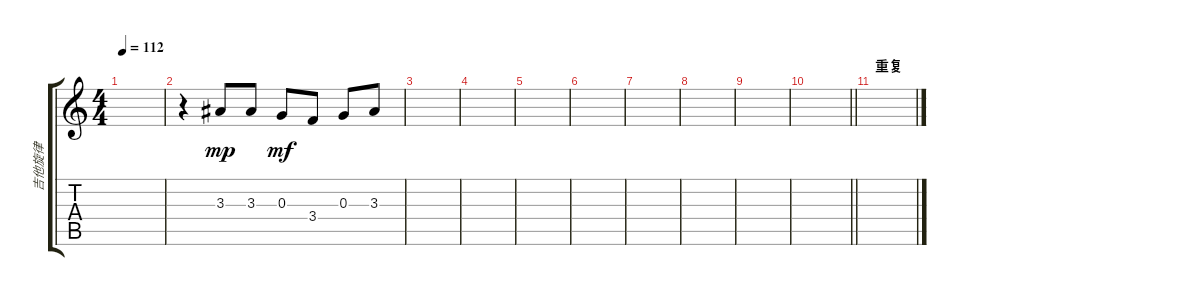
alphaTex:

\track ("吉他旋律" "吉他旋律") {instrument acousticguitarnylon}
\staff {score tabs}
\tuning (E4 B3 G3 D3 A2 E2) {hide}
\ts (4 4)
\tempo 112
\clef g2
\ks c
|
r.4 3.3.8{dy mp} 3.3.8 0.3.8{dy mf} 3.4.8 0.3.8 3.3.8 |
|
|
|
|
|
|
|
\barLineRight lightlight
|
\section ("" "重复")
